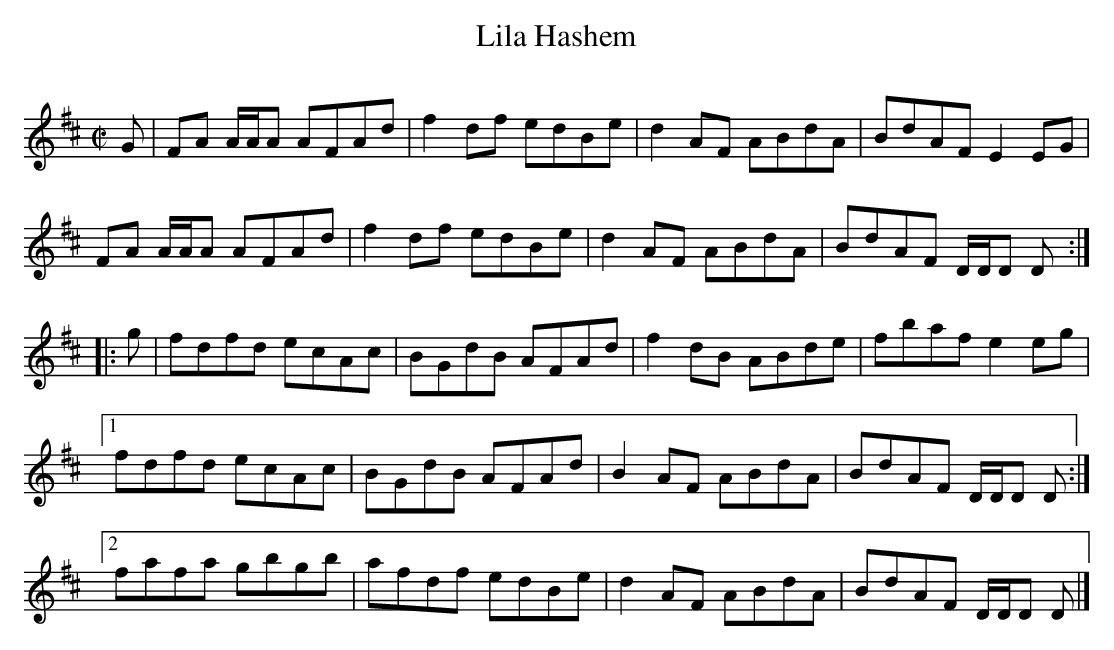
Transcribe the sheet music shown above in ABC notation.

X:1
T:Lila Hashem
Q:333
L:1/8
M:C|
K:D
G|FA A/A/A AFAd|f2 df edBe|d2 AF ABdA|BdAF E2 EG|
FA A/A/A AFAd|f2 df edBe|d2 AF ABdA|BdAF D/D/D D:|
|:g|fdfd ecAc|BGdB AFAd|f2 dB ABde|fbaf e2 eg|
[1fdfd ecAc|BGdB AFAd|B2 AF ABdA|BdAF D/D/D D:|
[2fafa gbgb|afdf edBe|d2 AF ABdA|BdAF D/D/D D|]
